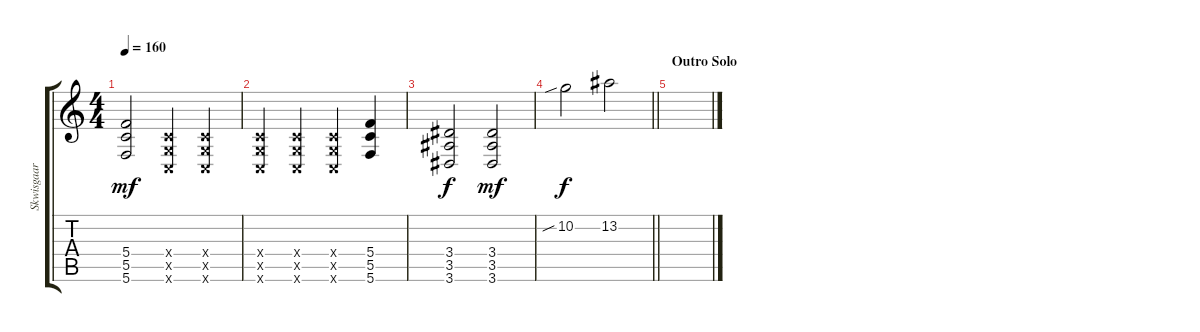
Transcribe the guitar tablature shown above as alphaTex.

\track ("Skwisgaar" "Skwisgaar") {instrument distortionguitar}
\staff {score tabs}
\tuning (D4 A3 F3 C3 G2 C2) {hide}
\ts (4 4)
\tempo 160
\clef g2
\ks c
(5.4 5.5 5.6).2{dy mf} (0.4{x} 0.5{x} 0.6{x}).4 (0.4{x} 0.5{x} 0.6{x}).4 |
(0.4{x} 0.5{x} 0.6{x}).4 (0.4{x} 0.5{x} 0.6{x}).4 (0.4{x} 0.5{x} 0.6{x}).4 (5.4 5.5 5.6).4 |
(3.4 3.5 3.6).2{dy f} (3.4 3.5 3.6).2{dy mf} |
\barLineRight lightlight
10.2{sib}.2{dy f} 13.2.2 |
\section ("" "Outro Solo")
